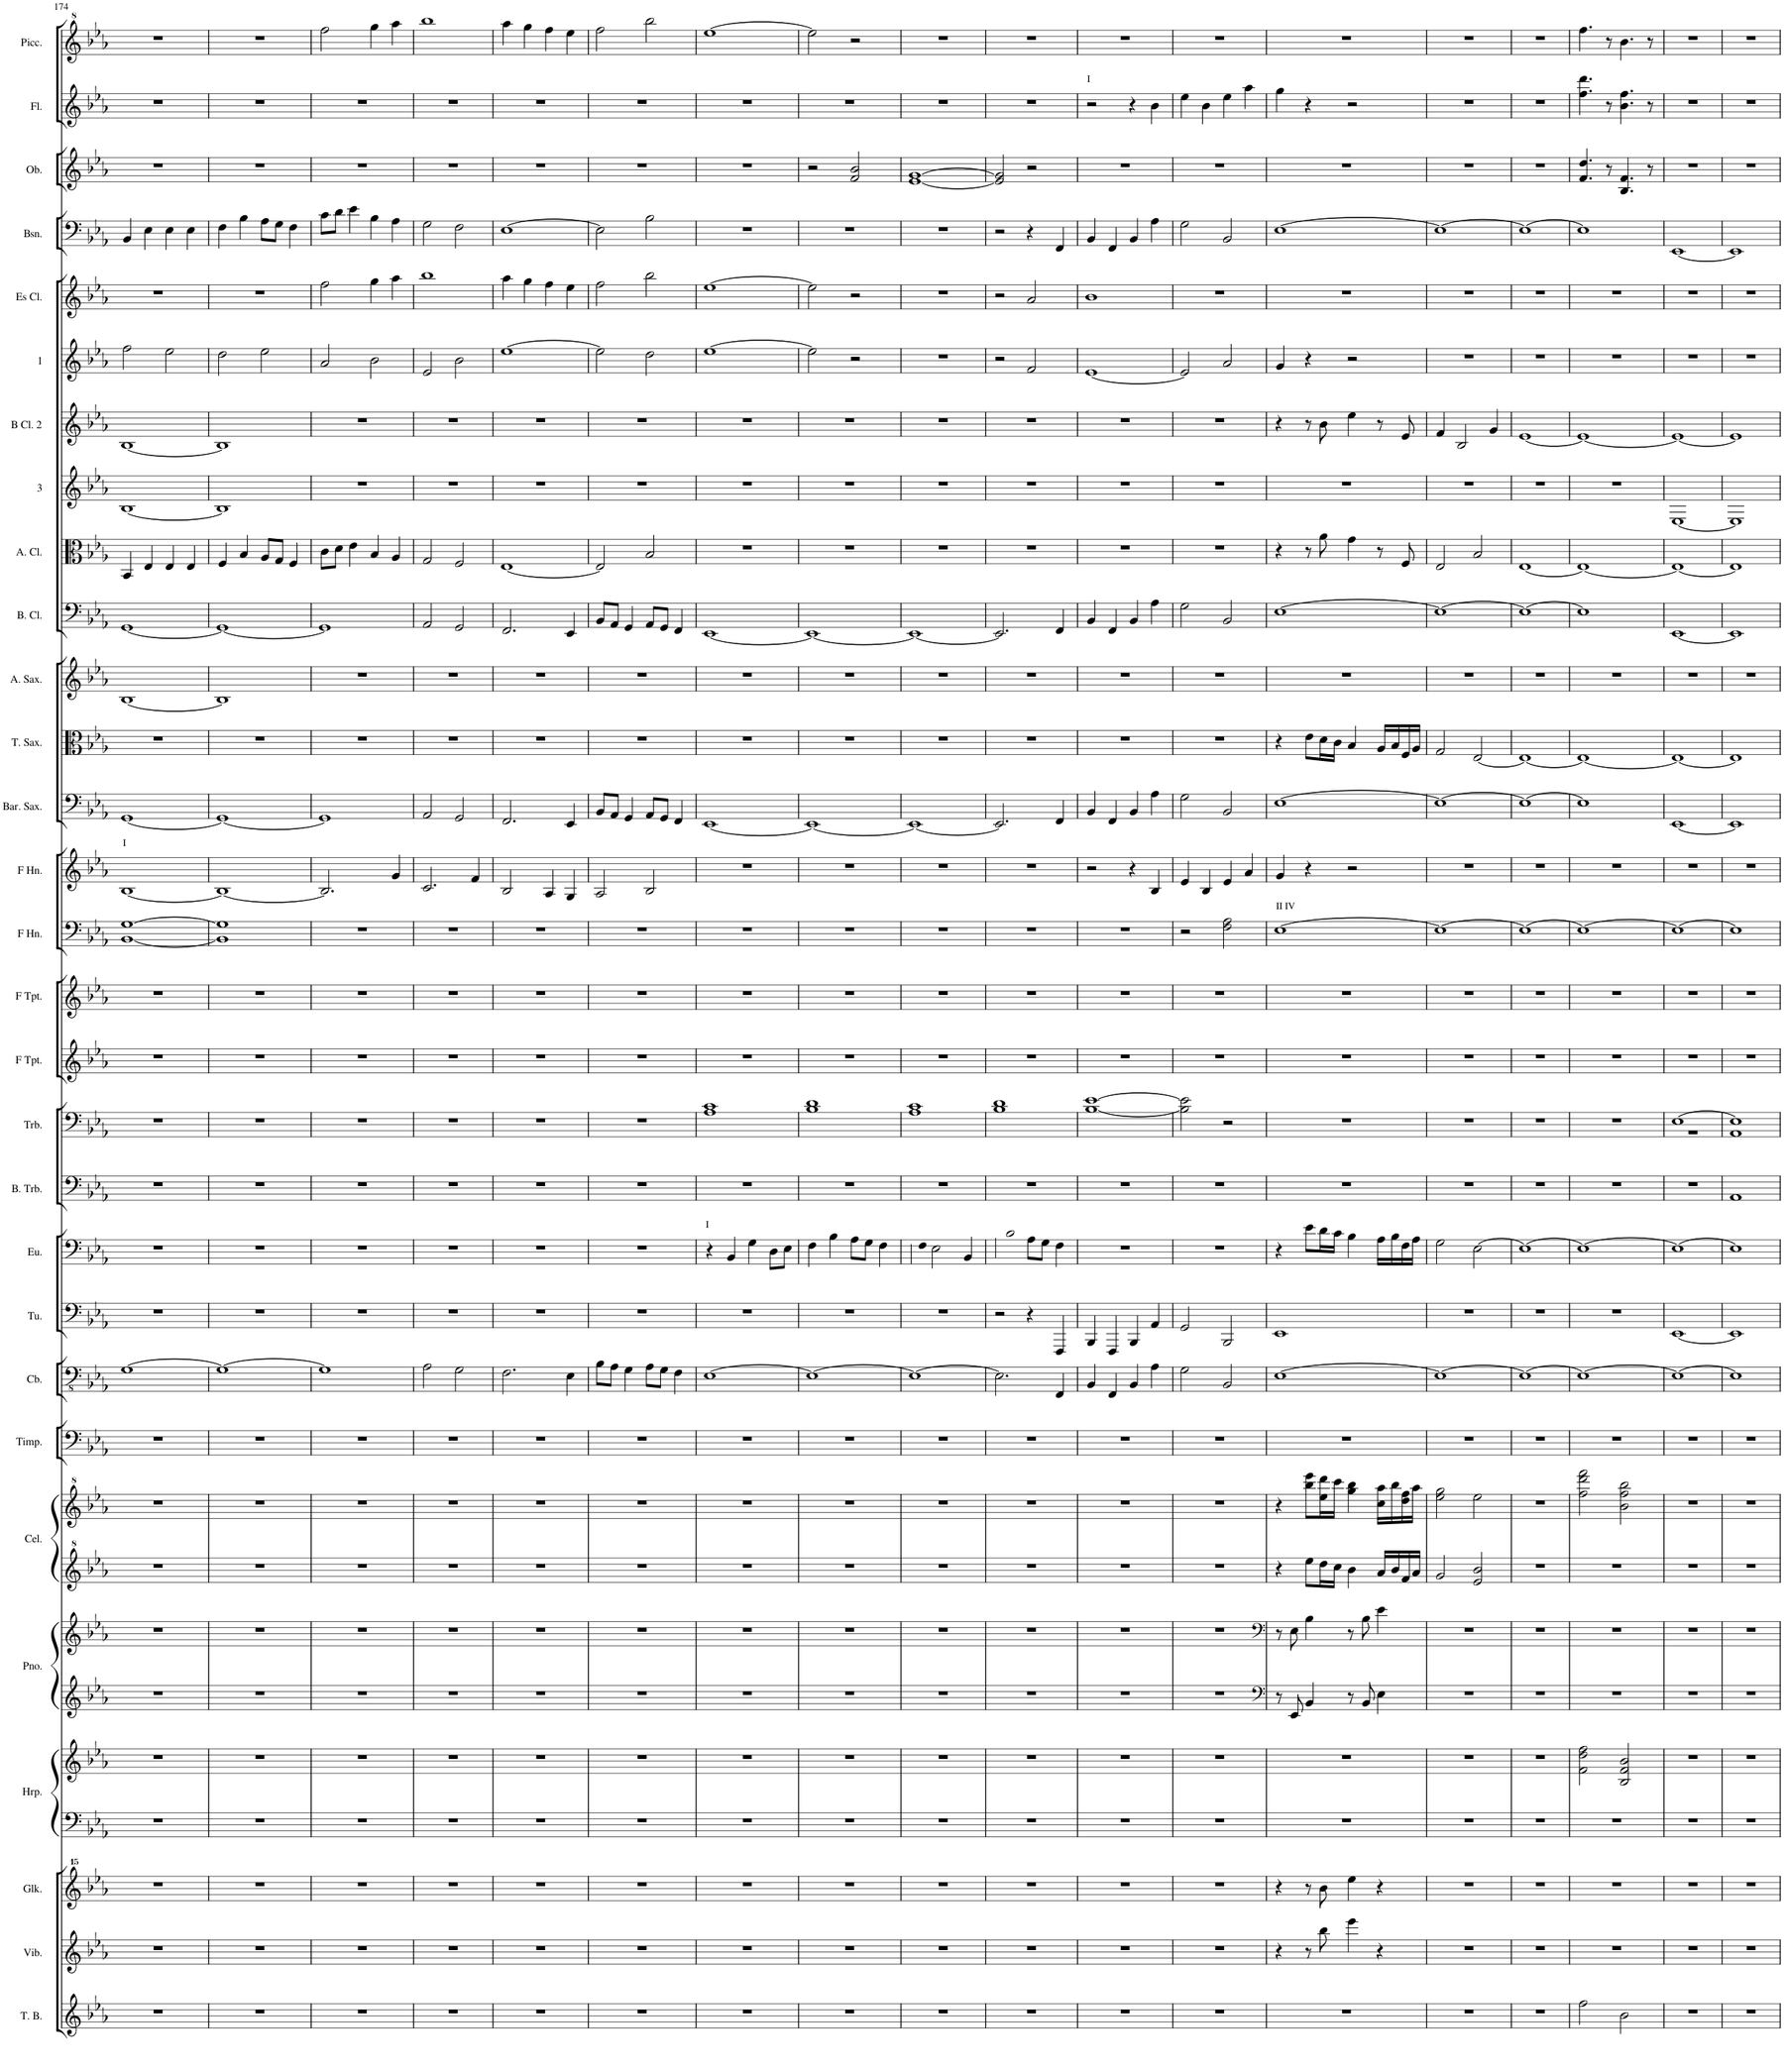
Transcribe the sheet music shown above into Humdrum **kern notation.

**kern	**kern	**kern	**kern	**kern	**kern	**kern	**kern	**kern	**kern	**kern	**kern	**kern	**kern	**kern	**kern	**kern	**kern	**kern	**kern	**kern	**kern	**kern	**kern	**kern	**kern	**kern	**kern	**kern	**kern	**kern	**kern
*part29	*part28	*part27	*part26	*part26	*part25	*part25	*part24	*part24	*part23	*part22	*part21	*part20	*part19	*part18	*part17	*part16	*part15	*part14	*part13	*part12	*part11	*part10	*part9	*part8	*part7	*part6	*part5	*part4	*part3	*part2	*part1
*staff32	*staff31	*staff30	*staff29	*staff28	*staff27	*staff26	*staff25	*staff24	*staff23	*staff22	*staff21	*staff20	*staff19	*staff18	*staff17	*staff16	*staff15	*staff14	*staff13	*staff12	*staff11	*staff10	*staff9	*staff8	*staff7	*staff6	*staff5	*staff4	*staff3	*staff2	*staff1
*I"Tubular Bells (Es-B-Es-F)	*I"Vibraphone	*I"Glockenspiel	*I"Harp	*	*I"Piano	*	*I"Celesta	*	*I"Timpani (F-B-Es)	*I"Double Bass	*I"Tuba	*I"Euphonium	*I"Bass Trombone	*I"Trombone	*I"F Trumpet	*I"F Trumpet	*I"F Horn	*I"F Horn	*I"Baritone Saxophone	*I"Tenor Saxophone	*I"Alto Saxophone	*I"Bass Clarinet	*I"Alto Clarinet	*I"3	*I"B Clarinet 2	*I"1	*I"Es Clarinet	*I"Bassoon	*I"Oboe	*I"Flute	*I"Piccolo
*I'T. B.	*I'Vib.	*I'Glk.	*I'Hrp.	*	*I'Pno.	*	*I'Cel.	*	*I'Timp.	*	*I'Tu.	*I'Eu.	*I'B. Trb.	*I'Trb.	*I'F Tpt.	*I'F Tpt.	*I'F Hn.	*I'F Hn.	*I'Bar. Sax.	*I'T. Sax.	*I'A. Sax.	*I'B. Cl.	*I'A. Cl.	*	*I'B Cl. 2	*	*I'Es Cl.	*I'Bsn.	*I'Ob.	*I'Fl.	*I'Picc.
!!LO:PB:g=z
*clefG2	*clefG2	*clefG^^2	*clefF4	*clefG2	*clefG2	*clefG2	*clefG^2	*clefG^2	*clefF4	*clefFv4	*clefF4	*clefF4	*clefF4	*clefF4	*clefG2	*clefG2	*clefF4	*clefG2	*clefF4	*clefC3	*clefG2	*clefF4	*clefC3	*clefG2	*clefG2	*clefG2	*clefG2	*clefF4	*clefG2	*clefG2	*clefG^2
*	*	*	*	*	*	*	*	*	*	*Trd7c12	*	*	*	*	*Trd1c2	*Trd1c2	*Trd4c7	*Trd4c7	*	*Trd8c14	*Trd5c9	*Trd8c14	*Trd1c2	*Trd1c2	*Trd1c2	*Trd1c2	*Trd-2c-3	*	*	*	*Trd-7c-12
*k[b-e-a-]	*k[b-e-a-]	*k[b-e-a-]	*k[b-e-a-]	*k[b-e-a-]	*k[b-e-a-]	*k[b-e-a-]	*k[b-e-a-]	*k[b-e-a-]	*k[b-e-a-]	*k[b-e-a-]	*k[b-e-a-]	*k[b-e-a-]	*k[b-e-a-]	*k[b-e-a-]	*k[b-e-a-]	*k[b-e-a-]	*k[b-e-a-]	*k[b-e-a-]	*k[b-e-a-]	*k[b-e-a-]	*k[b-e-a-]	*k[b-e-a-]	*k[b-e-a-]	*k[b-e-a-]	*k[b-e-a-]	*k[b-e-a-]	*k[b-e-a-]	*k[b-e-a-]	*k[b-e-a-]	*k[b-e-a-]	*k[b-e-a-]
*M4/4	*M4/4	*M4/4	*M4/4	*M4/4	*M4/4	*M4/4	*M4/4	*M4/4	*M4/4	*M4/4	*M4/4	*M4/4	*M4/4	*M4/4	*M4/4	*M4/4	*M4/4	*M4/4	*M4/4	*M4/4	*M4/4	*M4/4	*M4/4	*M4/4	*M4/4	*M4/4	*M4/4	*M4/4	*M4/4	*M4/4	*M4/4
=174	=174	=174	=174	=174	=174	=174	=174	=174	=174	=174	=174	=174	=174	=174	=174	=174	=174	=174	=174	=174	=174	=174	=174	=174	=174	=174	=174	=174	=174	=174	=174
!	!	!	!	!	!	!	!	!	!	!	!	!	!	!	!	!	!	!LO:TX:a:t=I	!	!	!	!	!	!	!	!	!	!	!	!	!
1r	1r	1r	1r	1r	1r	1r	1r	1r	1r	[1GG	1r	1r	1r	1r	1r	1r	[1BB- [1G	[1B-	[1GG	1r	[1B-	[1GG	4BB-/	[1B-	[1B-	2ff\	1r	4BB-/	1r	1r	1r
.	.	.	.	.	.	.	.	.	.	.	.	.	.	.	.	.	.	.	.	.	.	.	4E-/	.	.	.	.	4E-\	.	.	.
.	.	.	.	.	.	.	.	.	.	.	.	.	.	.	.	.	.	.	.	.	.	.	4E-/	.	.	2ee-\	.	4E-\	.	.	.
.	.	.	.	.	.	.	.	.	.	.	.	.	.	.	.	.	.	.	.	.	.	.	4E-/	.	.	.	.	4E-\	.	.	.
=175	=175	=175	=175	=175	=175	=175	=175	=175	=175	=175	=175	=175	=175	=175	=175	=175	=175	=175	=175	=175	=175	=175	=175	=175	=175	=175	=175	=175	=175	=175	=175
1r	1r	1r	1r	1r	1r	1r	1r	1r	1r	1GG_	1r	1r	1r	1r	1r	1r	1BB-] 1G]	1B-_	1GG_	1r	1B-]	1GG_	4F/	1B-]	1B-]	2dd\	1r	4F\	1r	1r	1r
.	.	.	.	.	.	.	.	.	.	.	.	.	.	.	.	.	.	.	.	.	.	.	4B-/	.	.	.	.	4B-\	.	.	.
.	.	.	.	.	.	.	.	.	.	.	.	.	.	.	.	.	.	.	.	.	.	.	8A-/L	.	.	2ee-\	.	8A-\L	.	.	.
.	.	.	.	.	.	.	.	.	.	.	.	.	.	.	.	.	.	.	.	.	.	.	8G/J	.	.	.	.	8G\J	.	.	.
.	.	.	.	.	.	.	.	.	.	.	.	.	.	.	.	.	.	.	.	.	.	.	4F/	.	.	.	.	4F\	.	.	.
=176	=176	=176	=176	=176	=176	=176	=176	=176	=176	=176	=176	=176	=176	=176	=176	=176	=176	=176	=176	=176	=176	=176	=176	=176	=176	=176	=176	=176	=176	=176	=176
1r	1r	1r	1r	1r	1r	1r	1r	1r	1r	1GG]	1r	1r	1r	1r	1r	1r	1r	2.B-/]	1GG]	1r	1r	1GG]	8c\L	1r	1r	2a-/	2ff\	8c\L	1r	1r	2fff\
.	.	.	.	.	.	.	.	.	.	.	.	.	.	.	.	.	.	.	.	.	.	.	8d\J	.	.	.	.	8d\J	.	.	.
.	.	.	.	.	.	.	.	.	.	.	.	.	.	.	.	.	.	.	.	.	.	.	4e-\	.	.	.	.	4e-\	.	.	.
.	.	.	.	.	.	.	.	.	.	.	.	.	.	.	.	.	.	.	.	.	.	.	4B-/	.	.	2b-\	4gg\	4B-\	.	.	4ggg\
.	.	.	.	.	.	.	.	.	.	.	.	.	.	.	.	.	.	4g/	.	.	.	.	4A-/	.	.	.	4aa-\	4A-\	.	.	4aaa-\
=177	=177	=177	=177	=177	=177	=177	=177	=177	=177	=177	=177	=177	=177	=177	=177	=177	=177	=177	=177	=177	=177	=177	=177	=177	=177	=177	=177	=177	=177	=177	=177
1r	1r	1r	1r	1r	1r	1r	1r	1r	1r	2AA-\	1r	1r	1r	1r	1r	1r	1r	2.c/	2AA-/	1r	1r	2AA-/	2G/	1r	1r	2e-/	1bb-	2G\	1r	1r	1bbb-
.	.	.	.	.	.	.	.	.	.	2GG\	.	.	.	.	.	.	.	.	2GG/	.	.	2GG/	2F/	.	.	2b-\	.	2F\	.	.	.
.	.	.	.	.	.	.	.	.	.	.	.	.	.	.	.	.	.	4f/	.	.	.	.	.	.	.	.	.	.	.	.	.
=178	=178	=178	=178	=178	=178	=178	=178	=178	=178	=178	=178	=178	=178	=178	=178	=178	=178	=178	=178	=178	=178	=178	=178	=178	=178	=178	=178	=178	=178	=178	=178
1r	1r	1r	1r	1r	1r	1r	1r	1r	1r	2.FF\	1r	1r	1r	1r	1r	1r	1r	2B-/	2.FF/	1r	1r	2.FF/	[1E-	1r	1r	[1ee-	4aa-\	[1E-	1r	1r	4aaa-\
.	.	.	.	.	.	.	.	.	.	.	.	.	.	.	.	.	.	.	.	.	.	.	.	.	.	.	4gg\	.	.	.	4ggg\
.	.	.	.	.	.	.	.	.	.	.	.	.	.	.	.	.	.	4A-/	.	.	.	.	.	.	.	.	4ff\	.	.	.	4fff\
.	.	.	.	.	.	.	.	.	.	4EE-\	.	.	.	.	.	.	.	4G/	4EE-/	.	.	4EE-/	.	.	.	.	4ee-\	.	.	.	4eee-\
=179	=179	=179	=179	=179	=179	=179	=179	=179	=179	=179	=179	=179	=179	=179	=179	=179	=179	=179	=179	=179	=179	=179	=179	=179	=179	=179	=179	=179	=179	=179	=179
1r	1r	1r	1r	1r	1r	1r	1r	1r	1r	8BB-\L	1r	1r	1r	1r	1r	1r	1r	2A-/	8BB-/L	1r	1r	8BB-/L	2E-/]	1r	1r	2ee-\]	2ff\	2E-\]	1r	1r	2fff\
.	.	.	.	.	.	.	.	.	.	8AA-\J	.	.	.	.	.	.	.	.	8AA-/J	.	.	8AA-/J	.	.	.	.	.	.	.	.	.
.	.	.	.	.	.	.	.	.	.	4GG\	.	.	.	.	.	.	.	.	4GG/	.	.	4GG/	.	.	.	.	.	.	.	.	.
.	.	.	.	.	.	.	.	.	.	8AA-\L	.	.	.	.	.	.	.	2B-/	8AA-/L	.	.	8AA-/L	2B-/	.	.	2dd\	2bb-\	2B-\	.	.	2bbb-\
.	.	.	.	.	.	.	.	.	.	8GG\J	.	.	.	.	.	.	.	.	8GG/J	.	.	8GG/J	.	.	.	.	.	.	.	.	.
.	.	.	.	.	.	.	.	.	.	4FF\	.	.	.	.	.	.	.	.	4FF/	.	.	4FF/	.	.	.	.	.	.	.	.	.
=180	=180	=180	=180	=180	=180	=180	=180	=180	=180	=180	=180	=180	=180	=180	=180	=180	=180	=180	=180	=180	=180	=180	=180	=180	=180	=180	=180	=180	=180	=180	=180
!	!	!	!	!	!	!	!	!	!	!	!	!LO:TX:a:t=I	!	!	!	!	!	!	!	!	!	!	!	!	!	!	!	!	!	!	!
1r	1r	1r	1r	1r	1r	1r	1r	1r	1r	[1EE-	1r	4r	1r	1A- 1c	1r	1r	1r	1r	[1EE-	1r	1r	[1EE-	1r	1r	1r	[1ee-	[1ee-	1r	1r	1r	[1eee-
.	.	.	.	.	.	.	.	.	.	.	.	4BB-/	.	.	.	.	.	.	.	.	.	.	.	.	.	.	.	.	.	.	.
.	.	.	.	.	.	.	.	.	.	.	.	4G\	.	.	.	.	.	.	.	.	.	.	.	.	.	.	.	.	.	.	.
.	.	.	.	.	.	.	.	.	.	.	.	8D\L	.	.	.	.	.	.	.	.	.	.	.	.	.	.	.	.	.	.	.
.	.	.	.	.	.	.	.	.	.	.	.	8E-\J	.	.	.	.	.	.	.	.	.	.	.	.	.	.	.	.	.	.	.
=181	=181	=181	=181	=181	=181	=181	=181	=181	=181	=181	=181	=181	=181	=181	=181	=181	=181	=181	=181	=181	=181	=181	=181	=181	=181	=181	=181	=181	=181	=181	=181
1r	1r	1r	1r	1r	1r	1r	1r	1r	1r	1EE-_	1r	4F\	1r	1B- 1d	1r	1r	1r	1r	1EE-_	1r	1r	1EE-_	1r	1r	1r	2ee-\]	2ee-\]	1r	2r	1r	2eee-\]
.	.	.	.	.	.	.	.	.	.	.	.	4B-\	.	.	.	.	.	.	.	.	.	.	.	.	.	.	.	.	.	.	.
.	.	.	.	.	.	.	.	.	.	.	.	8A-\L	.	.	.	.	.	.	.	.	.	.	.	.	.	2r	2r	.	2f/ 2b-/	.	2r
.	.	.	.	.	.	.	.	.	.	.	.	8G\J	.	.	.	.	.	.	.	.	.	.	.	.	.	.	.	.	.	.	.
.	.	.	.	.	.	.	.	.	.	.	.	4F\	.	.	.	.	.	.	.	.	.	.	.	.	.	.	.	.	.	.	.
=182	=182	=182	=182	=182	=182	=182	=182	=182	=182	=182	=182	=182	=182	=182	=182	=182	=182	=182	=182	=182	=182	=182	=182	=182	=182	=182	=182	=182	=182	=182	=182
1r	1r	1r	1r	1r	1r	1r	1r	1r	1r	1EE-_	1r	4G\	1r	1A- 1c	1r	1r	1r	1r	1EE-_	1r	1r	1EE-_	1r	1r	1r	1r	1r	1r	[1e- [1g	1r	1r
.	.	.	.	.	.	.	.	.	.	.	.	2E-\	.	.	.	.	.	.	.	.	.	.	.	.	.	.	.	.	.	.	.
.	.	.	.	.	.	.	.	.	.	.	.	4BB-/	.	.	.	.	.	.	.	.	.	.	.	.	.	.	.	.	.	.	.
=183	=183	=183	=183	=183	=183	=183	=183	=183	=183	=183	=183	=183	=183	=183	=183	=183	=183	=183	=183	=183	=183	=183	=183	=183	=183	=183	=183	=183	=183	=183	=183
1r	1r	1r	1r	1r	1r	1r	1r	1r	1r	2.EE-\]	2r	2B-\	1r	1B- 1d	1r	1r	1r	1r	2.EE-/]	1r	1r	2.EE-/]	1r	1r	1r	2r	2r	2r	2e-/] 2g/]	1r	1r
.	.	.	.	.	.	.	.	.	.	.	4r	8A-\L	.	.	.	.	.	.	.	.	.	.	.	.	.	2f/	2a-/	4r	2r	.	.
.	.	.	.	.	.	.	.	.	.	.	.	8G\J	.	.	.	.	.	.	.	.	.	.	.	.	.	.	.	.	.	.	.
.	.	.	.	.	.	.	.	.	.	4FFF/	4FFF/	4F\	.	.	.	.	.	.	4FF/	.	.	4FF/	.	.	.	.	.	4FF/	.	.	.
=184	=184	=184	=184	=184	=184	=184	=184	=184	=184	=184	=184	=184	=184	=184	=184	=184	=184	=184	=184	=184	=184	=184	=184	=184	=184	=184	=184	=184	=184	=184	=184
!	!	!	!	!	!	!	!	!	!	!	!	!	!	!	!	!	!	!	!	!	!	!	!	!	!	!	!	!	!	!LO:TX:a:t=I	!
1r	1r	1r	1r	1r	1r	1r	1r	1r	1r	4BBB-/	4BBB-/	1r	1r	[1B- [1e-	1r	1r	1r	2r	4BB-/	1r	1r	4BB-/	1r	1r	1r	[1e-	1b-	4BB-/	1r	2r	1r
.	.	.	.	.	.	.	.	.	.	4FFF/	4FFF/	.	.	.	.	.	.	.	4FF/	.	.	4FF/	.	.	.	.	.	4FF/	.	.	.
.	.	.	.	.	.	.	.	.	.	4BBB-/	4BBB-/	.	.	.	.	.	.	4r	4BB-/	.	.	4BB-/	.	.	.	.	.	4BB-/	.	4r	.
.	.	.	.	.	.	.	.	.	.	4AA-\	4AA-/	.	.	.	.	.	.	4B-/	4A-\	.	.	4A-\	.	.	.	.	.	4A-\	.	4b-\	.
=185	=185	=185	=185	=185	=185	=185	=185	=185	=185	=185	=185	=185	=185	=185	=185	=185	=185	=185	=185	=185	=185	=185	=185	=185	=185	=185	=185	=185	=185	=185	=185
1r	1r	1r	1r	1r	1r	1r	1r	1r	1r	2GG\	2GG/	1r	1r	2B-\] 2e-\]	1r	1r	2r	4e-/	2G\	1r	1r	2G\	1r	1r	1r	2e-/]	1r	2G\	1r	4ee-\	1r
.	.	.	.	.	.	.	.	.	.	.	.	.	.	.	.	.	.	4B-/	.	.	.	.	.	.	.	.	.	.	.	4b-\	.
.	.	.	.	.	.	.	.	.	.	2BBB-/	2BBB-/	.	.	2r	.	.	2F\ 2A-\	4e-/	2BB-/	.	.	2BB-/	.	.	.	2a-/	.	2BB-/	.	4ee-\	.
.	.	.	.	.	.	.	.	.	.	.	.	.	.	.	.	.	.	4a-/	.	.	.	.	.	.	.	.	.	.	.	4aa-\	.
=186	=186	=186	=186	=186	=186	=186	=186	=186	=186	=186	=186	=186	=186	=186	=186	=186	=186	=186	=186	=186	=186	=186	=186	=186	=186	=186	=186	=186	=186	=186	=186
*	*	*	*	*	*clefF4	*clefF4	*	*	*	*	*	*	*	*	*	*	*	*	*	*	*	*	*	*	*	*	*	*	*	*	*
!	!	!	!	!	!	!	!	!	!	!	!	!	!	!	!	!	!LO:TX:a:t=II IV	!	!	!	!	!	!	!	!	!	!	!	!	!	!
1r	4r	4r	1r	1r	8r	8r	4r	4r	1r	[1EE-	1EE-	4r	1r	1r	1r	1r	[1E-	4g/	[1E-	4r	1r	[1E-	4r	1r	4r	4g/	1r	[1E-	1r	4gg\	1r
.	.	.	.	.	8EE-/	8E-\	.	.	.	.	.	.	.	.	.	.	.	.	.	.	.	.	.	.	.	.	.	.	.	.	.
.	8r	8r	.	.	4BB-/	4B-\	8eee-\L	8bbb-\ 8eeee-\L	.	.	.	8e-\L	.	.	.	.	.	4r	.	8e-\L	.	.	8r	.	8r	4r	.	.	.	4r	.
.	8bb-\	8bbb-\	.	.	.	.	16ddd\L	16eee-\ 16dddd\L	.	.	.	16d\L	.	.	.	.	.	.	.	16d\L	.	.	8a-\	.	8b-\	.	.	.	.	.	.
.	.	.	.	.	.	.	16ccc\JJ	16cccc\JJ	.	.	.	16c\JJ	.	.	.	.	.	.	.	16c\JJ	.	.	.	.	.	.	.	.	.	.	.
.	4eee-\	4eeee-\	.	.	8r	8r	4bb-\	4ggg\ 4bbb-\	.	.	.	4B-\	.	.	.	.	.	2r	.	4B-/	.	.	4g\	.	4ee-\	2r	.	.	.	2r	.
.	.	.	.	.	8BB-/	8B-\	.	.	.	.	.	.	.	.	.	.	.	.	.	.	.	.	.	.	.	.	.	.	.	.	.
.	4r	4r	.	.	4E-\	4e-\	16aa-/LL	16ccc\ 16aaa-\LL	.	.	.	16A-\LL	.	.	.	.	.	.	.	16A-/LL	.	.	8r	.	8r	.	.	.	.	.	.
.	.	.	.	.	.	.	16bb-/	16bbb-\	.	.	.	16B-\	.	.	.	.	.	.	.	16B-/	.	.	.	.	.	.	.	.	.	.	.
.	.	.	.	.	.	.	16ff/	16ddd\ 16fff\	.	.	.	16F\	.	.	.	.	.	.	.	16F/	.	.	8F/	.	8e-/	.	.	.	.	.	.
.	.	.	.	.	.	.	16aa-/JJ	16aaa-\JJ	.	.	.	16A-\JJ	.	.	.	.	.	.	.	16A-/JJ	.	.	.	.	.	.	.	.	.	.	.
=187	=187	=187	=187	=187	=187	=187	=187	=187	=187	=187	=187	=187	=187	=187	=187	=187	=187	=187	=187	=187	=187	=187	=187	=187	=187	=187	=187	=187	=187	=187	=187
1r	1r	1r	1r	1r	1r	1r	2gg/	2eee-\ 2ggg\	1r	1EE-_	1r	2G\	1r	1r	1r	1r	1E-_	1r	1E-_	2G/	1r	1E-_	2E-/	1r	4f/	1r	1r	1E-_	1r	1r	1r
.	.	.	.	.	.	.	.	.	.	.	.	.	.	.	.	.	.	.	.	.	.	.	.	.	2B-/	.	.	.	.	.	.
.	.	.	.	.	.	.	2ee-/ 2bb-/	2eee-\	.	.	.	[2E-\	.	.	.	.	.	.	.	[2E-/	.	.	2B-/	.	.	.	.	.	.	.	.
.	.	.	.	.	.	.	.	.	.	.	.	.	.	.	.	.	.	.	.	.	.	.	.	.	4g/	.	.	.	.	.	.
=188	=188	=188	=188	=188	=188	=188	=188	=188	=188	=188	=188	=188	=188	=188	=188	=188	=188	=188	=188	=188	=188	=188	=188	=188	=188	=188	=188	=188	=188	=188	=188
1r	1r	1r	1r	1r	1r	1r	1r	1r	1r	1EE-_	1r	1E-_	1r	1r	1r	1r	1E-_	1r	1E-_	1E-_	1r	1E-_	[1E-	1r	[1e-	1r	1r	1E-_	1r	1r	1r
=189	=189	=189	=189	=189	=189	=189	=189	=189	=189	=189	=189	=189	=189	=189	=189	=189	=189	=189	=189	=189	=189	=189	=189	=189	=189	=189	=189	=189	=189	=189	=189
2ff\	1r	1r	1r	2f\ 2dd\ 2ff\	1r	1r	1r	2fff\ 2dddd\ 2ffff\	1r	1EE-_	1r	1E-_	1r	1r	1r	1r	1E-_	1r	1E-]	1E-_	1r	1E-]	1E-_	1r	1e-_	1r	1r	1E-]	4.f/ 4.dd/	4.ff\ 4.ddd\	4.fff\
.	.	.	.	.	.	.	.	.	.	.	.	.	.	.	.	.	.	.	.	.	.	.	.	.	.	.	.	.	8r	8r	8r
2b-\	.	.	.	2B-/ 2f/ 2b-/	.	.	.	2bb-\ 2fff\ 2bbb-\	.	.	.	.	.	.	.	.	.	.	.	.	.	.	.	.	.	.	.	.	4.B-/ 4.f/	4.b-\ 4.ff\	4.bb-\
.	.	.	.	.	.	.	.	.	.	.	.	.	.	.	.	.	.	.	.	.	.	.	.	.	.	.	.	.	8r	8r	8r
=190	=190	=190	=190	=190	=190	=190	=190	=190	=190	=190	=190	=190	=190	=190	=190	=190	=190	=190	=190	=190	=190	=190	=190	=190	=190	=190	=190	=190	=190	=190	=190
*	*	*	*	*	*	*	*	*	*	*	*	*	*	*^	*	*	*	*	*	*	*	*	*	*	*	*	*	*	*	*	*
1r	1r	1r	1r	1r	1r	1r	1r	1r	1r	1EE-_	[1EE-	1E-_	1r	[1E-	1r	1r	1r	1E-_	1r	[1EE-	1E-_	1r	[1EE-	1E-_	[1E-	1e-_	1r	1r	[1EE-	1r	1r	1r
=191	=191	=191	=191	=191	=191	=191	=191	=191	=191	=191	=191	=191	=191	=191	=191	=191	=191	=191	=191	=191	=191	=191	=191	=191	=191	=191	=191	=191	=191	=191	=191	=191
1r	1r	1r	1r	1r	1r	1r	1r	1r	1r	1EE-]	1EE-]	1E-]	1AA-	1E-]	1AA-	1r	1r	1E-]	1r	1EE-]	1E-]	1r	1EE-]	1E-]	1E-]	1e-]	1r	1r	1EE-]	1r	1r	1r
*	*	*	*	*	*	*	*	*	*	*	*	*	*	*v	*v	*	*	*	*	*	*	*	*	*	*	*	*	*	*	*	*	*
=	=	=	=	=	=	=	=	=	=	=	=	=	=	=	=	=	=	=	=	=	=	=	=	=	=	=	=	=	=	=	=
*-	*-	*-	*-	*-	*-	*-	*-	*-	*-	*-	*-	*-	*-	*-	*-	*-	*-	*-	*-	*-	*-	*-	*-	*-	*-	*-	*-	*-	*-	*-	*-
